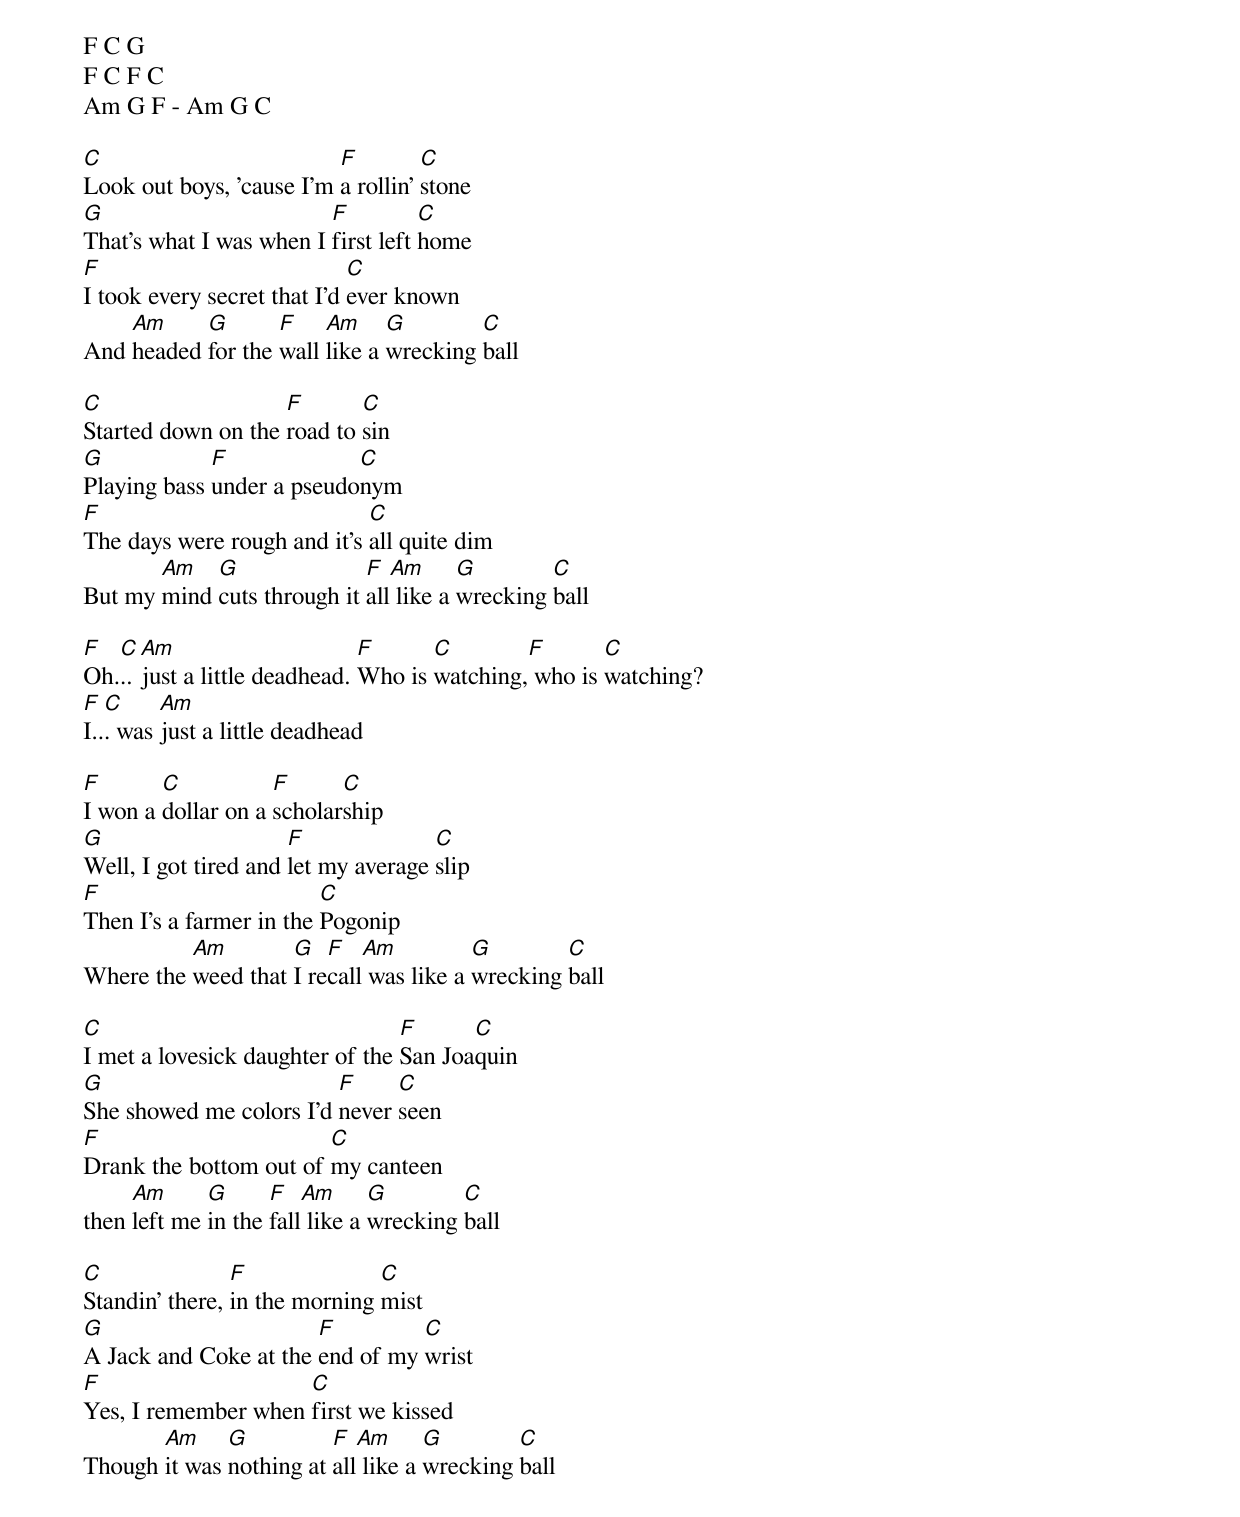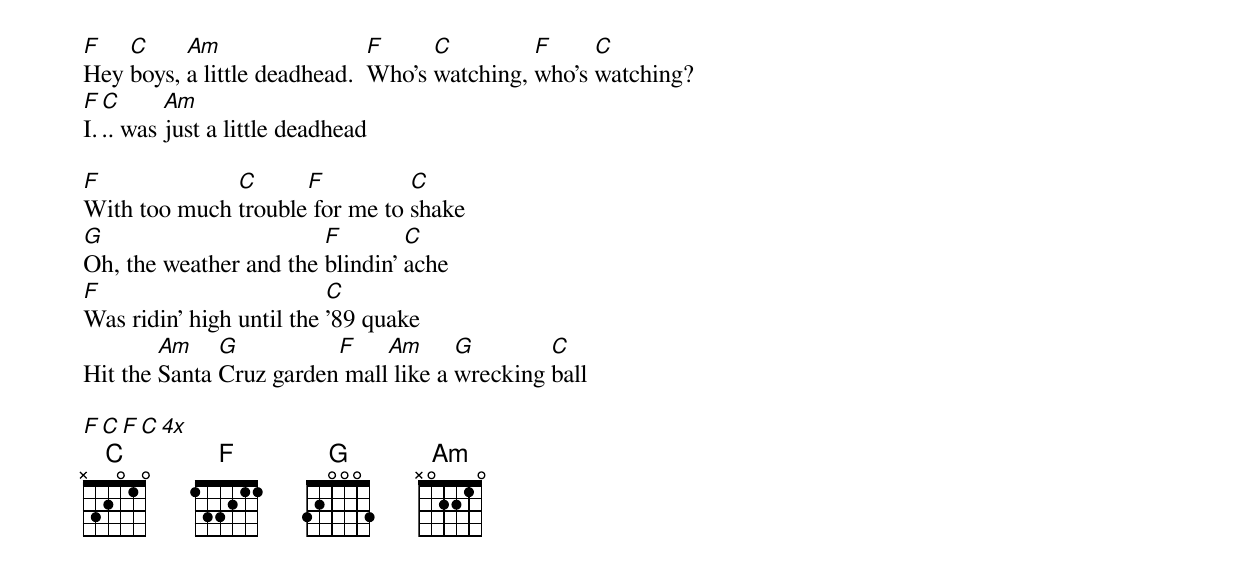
F C G
F C F C
Am G F - Am G C

C                         F         C
Look out boys, 'cause I'm a rollin' stone
G                        F          C
That's what I was when I first left home
F                            C
I took every secret that I'd ever known
    Am     G       F    Am     G        C
And headed for the wall like a wrecking ball

C                   F       C
Started down on the road to sin
G            F             C
Playing bass under a pseudonym
F                            C
The days were rough and it's all quite dim
       Am   G               F  Am      G        C
But my mind cuts through it all like a wrecking ball

F  C  Am                      F      C        F       C
Oh... just a little deadhead. Who is watching, who is watching?
F  C     Am
I... was just a little deadhead

F       C           F      C
I won a dollar on a scholarship
G                     F              C
Well, I got tired and let my average slip
F                        C
Then I's a farmer in the Pogonip
          Am        G   F   Am          G        C
Where the weed that I recall was like a wrecking ball

C                                F      C
I met a lovesick daughter of the San Joaquin
G                        F     C
She showed me colors I'd never seen
F                       C
Drank the bottom out of my canteen
     Am      G      F   Am      G        C
then left me in the fall like a wrecking ball

C               F              C
Standin' there, in the morning mist
G                      F         C
A Jack and Coke at the end of my wrist
F                    C
Yes, I remember when first we kissed
       Am     G          F  Am      G        C
Though it was nothing at all like a wrecking ball

F   C     Am                  F     C         F     C
Hey boys, a little deadhead.  Who's watching, who's watching?
F C      Am
I... was just a little deadhead

F             C      F          C
With too much trouble for me to shake
G                       F        C
Oh, the weather and the blindin' ache
F                         C
Was ridin' high until the '89 quake
        Am    G          F    Am      G        C
Hit the Santa Cruz garden mall like a wrecking ball

F C F C 4x
